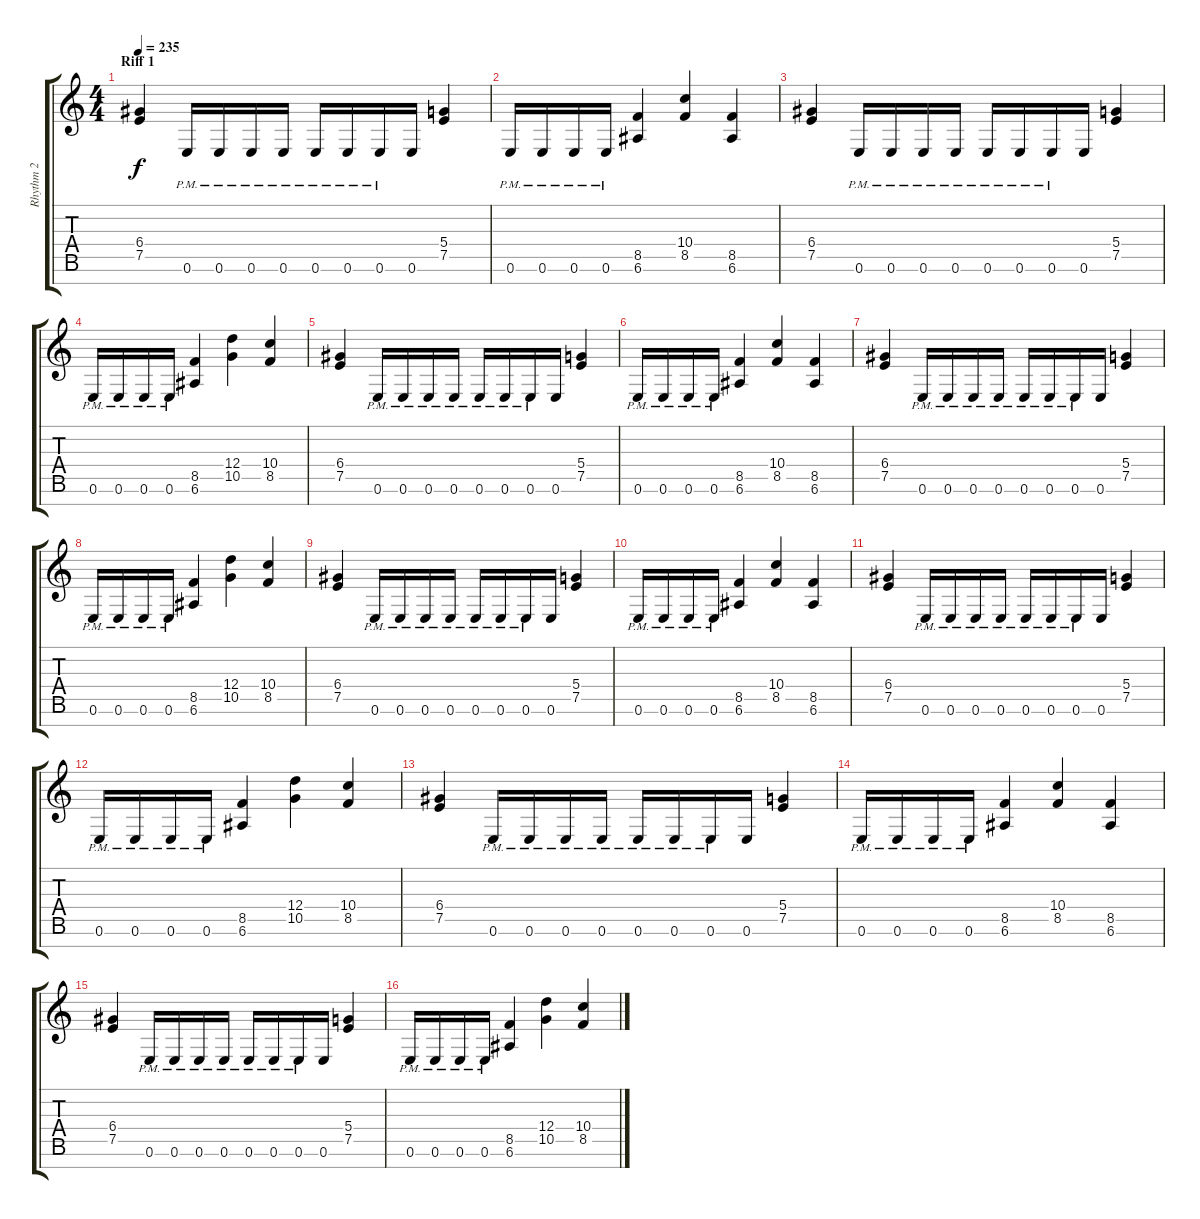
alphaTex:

\track ("Rhythm 2" "Rhythm 2") {instrument overdrivenguitar}
\staff {score tabs}
\tuning (E4 B3 G3 D3 A2 E2 B1) {hide}
\ts (4 4)
\section ("" "Riff 1")
\tempo 235
\clef g2
\ks c
(6.4 7.5).4{dy f} 0.6{pm}.16 0.6{pm}.16 0.6{pm}.16 0.6{pm}.16 0.6{pm}.16 0.6{pm}.16 0.6{pm}.16 0.6.16 (5.4 7.5).4 |
0.6{pm}.16 0.6{pm}.16 0.6{pm}.16 0.6{pm}.16 (8.5 6.6).4 (10.4 8.5).4 (8.5 6.6).4 |
(6.4 7.5).4 0.6{pm}.16 0.6{pm}.16 0.6{pm}.16 0.6{pm}.16 0.6{pm}.16 0.6{pm}.16 0.6{pm}.16 0.6.16 (5.4 7.5).4 |
0.6{pm}.16 0.6{pm}.16 0.6{pm}.16 0.6{pm}.16 (8.5 6.6).4 (12.4 10.5).4 (10.4 8.5).4 |
(6.4 7.5).4 0.6{pm}.16 0.6{pm}.16 0.6{pm}.16 0.6{pm}.16 0.6{pm}.16 0.6{pm}.16 0.6{pm}.16 0.6.16 (5.4 7.5).4 |
0.6{pm}.16 0.6{pm}.16 0.6{pm}.16 0.6{pm}.16 (8.5 6.6).4 (10.4 8.5).4 (8.5 6.6).4 |
(6.4 7.5).4 0.6{pm}.16 0.6{pm}.16 0.6{pm}.16 0.6{pm}.16 0.6{pm}.16 0.6{pm}.16 0.6{pm}.16 0.6.16 (5.4 7.5).4 |
0.6{pm}.16 0.6{pm}.16 0.6{pm}.16 0.6{pm}.16 (8.5 6.6).4 (12.4 10.5).4 (10.4 8.5).4 |
(6.4 7.5).4 0.6{pm}.16 0.6{pm}.16 0.6{pm}.16 0.6{pm}.16 0.6{pm}.16 0.6{pm}.16 0.6{pm}.16 0.6.16 (5.4 7.5).4 |
0.6{pm}.16 0.6{pm}.16 0.6{pm}.16 0.6{pm}.16 (8.5 6.6).4 (10.4 8.5).4 (8.5 6.6).4 |
(6.4 7.5).4 0.6{pm}.16 0.6{pm}.16 0.6{pm}.16 0.6{pm}.16 0.6{pm}.16 0.6{pm}.16 0.6{pm}.16 0.6.16 (5.4 7.5).4 |
0.6{pm}.16 0.6{pm}.16 0.6{pm}.16 0.6{pm}.16 (8.5 6.6).4 (12.4 10.5).4 (10.4 8.5).4 |
(6.4 7.5).4 0.6{pm}.16 0.6{pm}.16 0.6{pm}.16 0.6{pm}.16 0.6{pm}.16 0.6{pm}.16 0.6{pm}.16 0.6.16 (5.4 7.5).4 |
0.6{pm}.16 0.6{pm}.16 0.6{pm}.16 0.6{pm}.16 (8.5 6.6).4 (10.4 8.5).4 (8.5 6.6).4 |
(6.4 7.5).4 0.6{pm}.16 0.6{pm}.16 0.6{pm}.16 0.6{pm}.16 0.6{pm}.16 0.6{pm}.16 0.6{pm}.16 0.6.16 (5.4 7.5).4 |
0.6{pm}.16 0.6{pm}.16 0.6{pm}.16 0.6{pm}.16 (8.5 6.6).4 (12.4 10.5).4 (10.4 8.5).4
